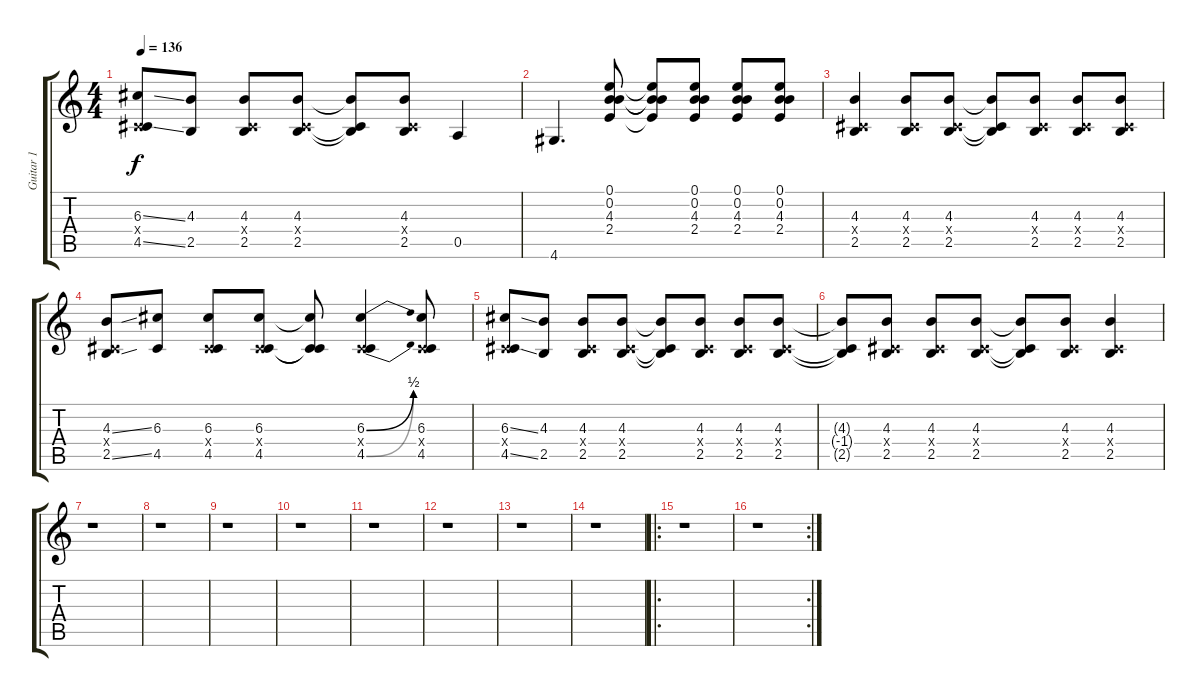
\track ("Guitar 1" "Guitar 1") {instrument distortionguitar}
\staff {score tabs}
\tuning (E4 B3 G3 D3 A2 E2) {hide}
\ts (4 4)
\tempo 136
\clef g2
\ks c
(6.3{ss} -1.4{x} 4.5{ss}).8{dy f} (4.3 2.5).8 (4.3 -1.4{x} 2.5).8 (4.3 -1.4{x} 2.5).8 (4.3{t} -1.4{t} 2.5{t}).8 (4.3 -1.4{x} 2.5).8 0.5.4 |
4.6.4{d} (0.1 0.2 4.3 2.4).8 (0.1{t} 0.2{t} 4.3{t} 2.4{t}).8 (0.1 0.2 4.3 2.4).8 (0.1 0.2 4.3 2.4).8 (0.1 0.2 4.3 2.4).8 |
(4.3 -1.4{x} 2.5).4 (4.3 -1.4{x} 2.5).8 (4.3 -1.4{x} 2.5).8 (4.3{t} -1.4{t} 2.5{t}).8 (4.3 -1.4{x} 2.5).8 (4.3 -1.4{x} 2.5).8 (4.3 -1.4{x} 2.5).8 |
(4.3{ss} -1.4{x} 2.5{ss}).8 (6.3 4.5).8 (6.3 -1.4{x} 4.5).8 (6.3 -1.4{x} 4.5).8 (6.3{t} -1.4{t} 4.5{t}).8 (6.3{be (bend 0 0 60 2)} -1.4{x} 4.5{be (bend 0 0 60 2)}).4 (6.3 -1.4{x} 4.5).8 |
(6.3{ss} -1.4{x} 4.5{ss}).8 (4.3 2.5).8 (4.3 -1.4{x} 2.5).8 (4.3 -1.4{x} 2.5).8 (4.3{t} -1.4{t} 2.5{t}).8 (4.3 -1.4{x} 2.5).8 (4.3 -1.4{x} 2.5).8 (4.3 -1.4{x} 2.5).8 |
(4.3{t} -1.4{t} 2.5{t}).8 (4.3 -1.4{x} 2.5).8 (4.3 -1.4{x} 2.5).8 (4.3 -1.4{x} 2.5).8 (4.3{t} -1.4{t} 2.5{t}).8 (4.3 -1.4{x} 2.5).8 (4.3 -1.4{x} 2.5).4 |
r.1 |
r.1 |
r.1 |
r.1 |
r.1 |
r.1 |
r.1 |
r.1 |
\ro
r.1 |
\rc 2
r.1
